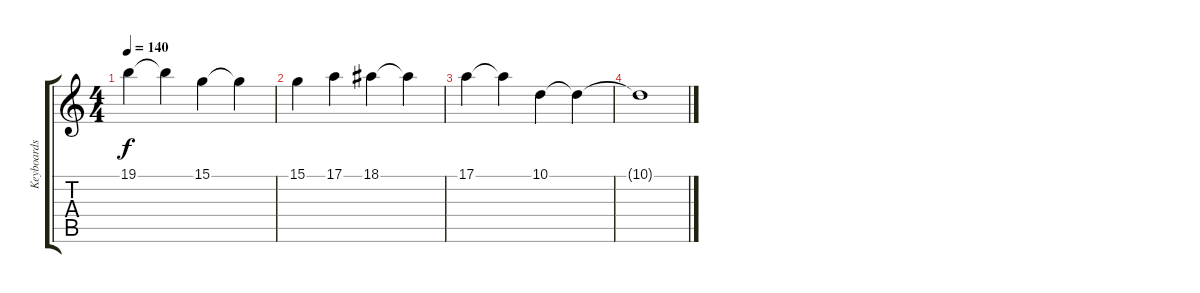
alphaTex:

\track ("Keyboards" "Keyboards") {instrument brightacousticpiano}
\staff {score tabs}
\tuning (E4 B3 G3 D3 A2 E2) {hide}
\ts (4 4)
\tempo 140
\clef g2
\ks c
19.1.4{dy f} 19.1{t}.4 15.1.4 15.1{t}.4 |
15.1.4 17.1.4 18.1.4 18.1{t}.4 |
17.1.4 17.1{t}.4 10.1.4 10.1{t}.4 |
10.1{t}.1
